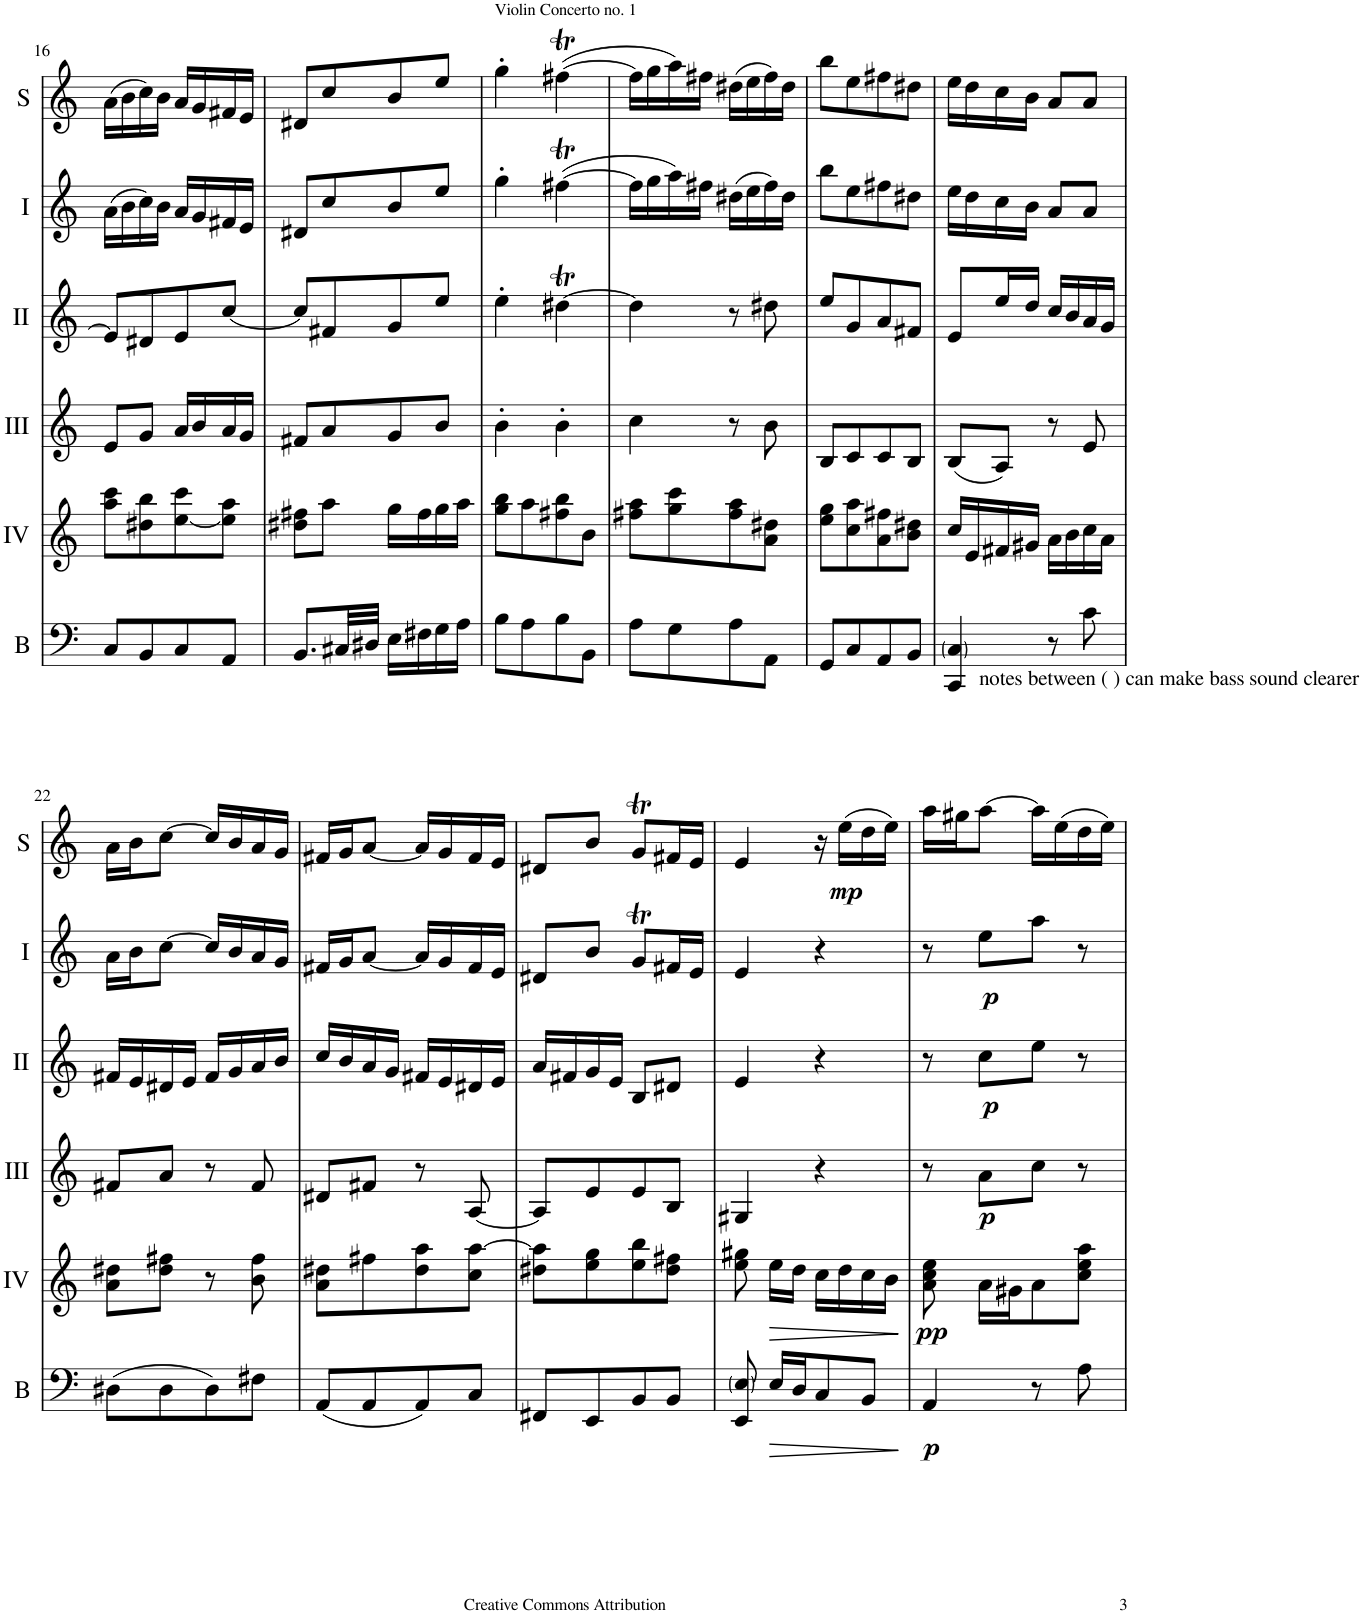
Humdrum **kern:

**kern	**dynam	**kern	**dynam	**kern	**dynam	**kern	**dynam	**kern	**dynam	**kern	**dynam
*part6	*part6	*part5	*part5	*part4	*part4	*part3	*part3	*part2	*part2	*part1	*part1
*staff6	*staff6	*staff5	*staff5	*staff4	*staff4	*staff3	*staff3	*staff2	*staff2	*staff1	*staff1
*I"Bass	*	*I"Acc. 4	*	*I"Acc. 3	*	*I"Acc. 2	*	*I"Acc. 1	*	*I"Solo	*
*I'B	*	*	*	*	*	*	*	*	*	*I'S	*
!!LO:PB:g=z
*clefF4	*	*clefG2	*	*clefG2	*	*clefG2	*	*clefG2	*	*clefG2	*
*Trd7c12	*	*Trd7c12	*	*	*	*	*	*	*	*	*
*k[]	*	*k[]	*	*k[]	*	*k[]	*	*k[]	*	*k[]	*
*M2/4	*	*M2/4	*	*M2/4	*	*M2/4	*	*M2/4	*	*M2/4	*
=16	=16	=16	=16	=16	=16	=16	=16	=16	=16	=16	=16
8C/L	.	8aa\ 8ccc\L	.	8e/L	.	8e/L]	.	(16a\LL	.	(16a\LL	.
.	.	.	.	.	.	.	.	16b\	.	16b\	.
8BB/	.	8dd#X\ 8bb\	.	8g/J	.	8d#X/	.	16cc\)	.	16cc\)	.
.	.	.	.	.	.	.	.	16b\JJ	.	16b\JJ	.
8C/	.	[8ee\ 8ccc\	.	16a/LL	.	8e/	.	16a/LL	.	16a/LL	.
.	.	.	.	16b/	.	.	.	16g/	.	16g/	.
8AA/J	.	8ee\] 8aa\J	.	16a/	.	[8cc/J	.	16f#X/	.	16f#X/	.
.	.	.	.	16g/JJ	.	.	.	16e/JJ	.	16e/JJ	.
=17	=17	=17	=17	=17	=17	=17	=17	=17	=17	=17	=17
8.BB/L	.	8dd#X\ 8ff#X\L	.	8f#X/L	.	8cc/L]	.	8d#X/L	.	8d#X/L	.
.	.	8aa\J	.	8a/	.	8f#X/	.	8cc/	.	8cc/	.
32C#X/LL	.	.	.	.	.	.	.	.	.	.	.
32D#X/JJJ	.	.	.	.	.	.	.	.	.	.	.
16E\LL	.	16gg\LL	.	8g/	.	8g/	.	8b/	.	8b/	.
16F#X\	.	16ff#\	.	.	.	.	.	.	.	.	.
16G\	.	16gg\	.	8b/J	.	8ee/J	.	8ee/J	.	8ee/J	.
16A\JJ	.	16aa\JJ	.	.	.	.	.	.	.	.	.
=18	=18	=18	=18	=18	=18	=18	=18	=18	=18	=18	=18
8B\L	.	8gg\ 8bb\L	.	4b'\	.	4ee'\	.	4gg'\	.	4gg'\	.
8A\	.	8aa\	.	.	.	.	.	.	.	.	.
8B\	.	8ff#X\ 8bb\	.	4b'\	.	[4dd#Xt\	.	([4ff#Xt\	.	([4ff#Xt\	.
8BB\J	.	8b\J	.	.	.	.	.	.	.	.	.
=19	=19	=19	=19	=19	=19	=19	=19	=19	=19	=19	=19
8A\L	.	8ff#X\ 8aa\L	.	4cc\	.	4dd#\]	.	16ff#\LL]	.	16ff#\LL]	.
.	.	.	.	.	.	.	.	16gg\	.	16gg\	.
8G\	.	8gg\ 8ccc\	.	.	.	.	.	16aa\)	.	16aa\)	.
.	.	.	.	.	.	.	.	16ff#X\JJ	.	16ff#X\JJ	.
8A\	.	8ff#\ 8aa\	.	8r	.	8r	.	(16dd#X\LL	.	(16dd#X\LL	.
.	.	.	.	.	.	.	.	16ee\	.	16ee\	.
8AA\J	.	8a\ 8dd#X\J	.	8b\	.	8dd#X\	.	16ff#\)	.	16ff#\)	.
.	.	.	.	.	.	.	.	16dd#\JJ	.	16dd#\JJ	.
=20	=20	=20	=20	=20	=20	=20	=20	=20	=20	=20	=20
8GG/L	.	8ee\ 8gg\L	.	8B/L	.	8ee/L	.	8bb\L	.	8bb\L	.
8C/	.	8cc\ 8aa\	.	8c/	.	8g/	.	8ee\	.	8ee\	.
8AA/	.	8a\ 8ff#X\	.	8c/	.	8a/	.	8ff#X\	.	8ff#X\	.
8BB/J	.	8b\ 8dd#X\J	.	8B/J	.	8f#X/J	.	8dd#X\J	.	8dd#X\J	.
=21	=21	=21	=21	=21	=21	=21	=21	=21	=21	=21	=21
!LO:TX:b:t=notes between ( ) can make bass sound clearer	!	!	!	!	!	!	!	!	!	!	!
4CC/ 4C/	.	16cc/LL	.	(8B/L	.	8e/L	.	16ee\LL	.	16ee\LL	.
.	.	16e/	.	.	.	.	.	16dd\	.	16dd\	.
.	.	16f#X/	.	8A/J)	.	16ee/L	.	16cc\	.	16cc\	.
.	.	16g#X/JJ	.	.	.	16dd/JJ	.	16b\JJ	.	16b\JJ	.
8r	.	16a\LL	.	8r	.	16cc/LL	.	8a/L	.	8a/L	.
.	.	16b\	.	.	.	16b/	.	.	.	.	.
8c\	.	16cc\	.	8e/	.	16a/	.	8a/J	.	8a/J	.
.	.	16a\JJ	.	.	.	16g/JJ	.	.	.	.	.
!!LO:LB:g=z
=22	=22	=22	=22	=22	=22	=22	=22	=22	=22	=22	=22
(8D#X\L	.	8a\ 8dd#X\L	.	8f#X/L	.	16f#X/LL	.	16a\LL	.	16a\LL	.
.	.	.	.	.	.	16e/	.	16b\J	.	16b\J	.
8D#\	.	8dd#\ 8ff#X\J	.	8a/J	.	16d#X/	.	[8cc\J	.	[8cc\J	.
.	.	.	.	.	.	16e/JJ	.	.	.	.	.
8D#\)	.	8r	.	8r	.	16f#/LL	.	16cc/LL]	.	16cc/LL]	.
.	.	.	.	.	.	16g/	.	16b/	.	16b/	.
8F#X\J	.	8b\ 8ff#\	.	8f#/	.	16a/	.	16a/	.	16a/	.
.	.	.	.	.	.	16b/JJ	.	16g/JJ	.	16g/JJ	.
=23	=23	=23	=23	=23	=23	=23	=23	=23	=23	=23	=23
(8AA/L	.	8a\ 8dd#X\L	.	8d#X/L	.	16cc/LL	.	16f#X/LL	.	16f#X/LL	.
.	.	.	.	.	.	16b/	.	16g/J	.	16g/J	.
8AA/	.	8ff#X\	.	8f#X/J	.	16a/	.	[8a/J	.	[8a/J	.
.	.	.	.	.	.	16g/JJ	.	.	.	.	.
8AA/)	.	8dd#\ 8aa\	.	8r	.	16f#X/LL	.	16a/LL]	.	16a/LL]	.
.	.	.	.	.	.	16e/	.	16g/	.	16g/	.
8C/J	.	8cc\ [8aa\J	.	[8A/	.	16d#X/	.	16f#/	.	16f#/	.
.	.	.	.	.	.	16e/JJ	.	16e/JJ	.	16e/JJ	.
=24	=24	=24	=24	=24	=24	=24	=24	=24	=24	=24	=24
8FF#X/L	.	8dd#X\ 8aa\]L	.	8A/L]	.	16a/LL	.	8d#X/L	.	8d#X/L	.
.	.	.	.	.	.	16f#X/	.	.	.	.	.
8EE/	.	8ee\ 8gg\	.	8e/	.	16g/	.	8b/J	.	8b/J	.
.	.	.	.	.	.	16e/JJ	.	.	.	.	.
8BB/	.	8ee\ 8bb\	.	8e/	.	8B/L	.	8gT/L	.	8gT/L	.
8BB/J	.	8dd#\ 8ff#X\J	.	8B/J	.	8d#X/J	.	16f#X/L	.	16f#X/L	.
.	.	.	.	.	.	.	.	16e/JJ	.	16e/JJ	.
=25	=25	=25	=25	=25	=25	=25	=25	=25	=25	=25	=25
8EE/ 8E/	.	8ee\ 8gg#X\	.	4G#X/	.	4e/	.	4e/	.	4e/	.
!	!LO:HP:b	!	!LO:HP:b	!	!	!	!	!	!	!	!
16E/LL	>	16ee\LL	>	.	.	.	.	.	.	.	.
16D/J	.	16dd\JJ	.	.	.	.	.	.	.	.	.
8C/	.	16cc\LL	.	4r	.	4r	.	4r	.	16r	.
!	!	!	!	!	!	!	!	!	!	!	!LO:DY:b
.	.	16dd\	.	.	.	.	.	.	.	(16ee\LL	mp
8BB/J	.	16cc\	.	.	.	.	.	.	.	16dd\	.
.	.	16b\JJ	.	.	.	.	.	.	.	16ee\JJ)	.
.	]	.	]	.	.	.	.	.	.	.	.
=26	=26	=26	=26	=26	=26	=26	=26	=26	=26	=26	=26
!	!LO:DY:b	!	!LO:DY:b	!	!	!	!	!	!	!	!
4AA/	p	8a\ 8cc\ 8ee\	pp	8r	.	8r	.	8r	.	16aa\LL	.
.	.	.	.	.	.	.	.	.	.	16gg#X\J	.
!	!	!	!	!	!LO:DY:b	!	!LO:DY:b	!	!LO:DY:b	!	!
.	.	16a\LL	.	8a\L	p	8cc\L	p	8ee\L	p	[8aa\J	.
.	.	16g#X\J	.	.	.	.	.	.	.	.	.
8r	.	8a\	.	8cc\J	.	8ee\J	.	8aa\J	.	16aa\LL]	.
.	.	.	.	.	.	.	.	.	.	(16ee\	.
8A\	.	8cc\ 8ee\ 8aa\J	.	8r	.	8r	.	8r	.	16dd\	.
.	.	.	.	.	.	.	.	.	.	16ee\JJ)	.
=	=	=	=	=	=	=	=	=	=	=	=
*-	*-	*-	*-	*-	*-	*-	*-	*-	*-	*-	*-
